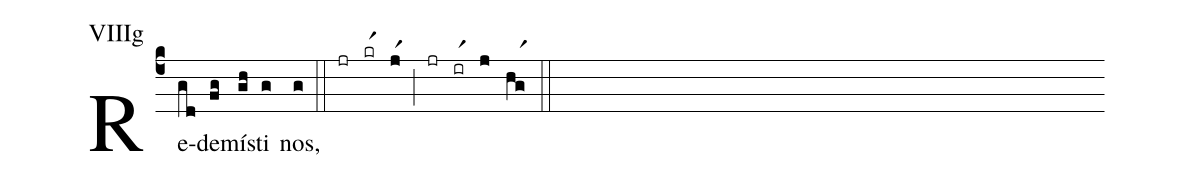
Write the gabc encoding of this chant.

annotation: VIIIg;
%%
(c4) Re(gd)de(fg)mí(gh)sti(g) nos,(g) (::) (jr)(krr1)(jr1)(;)(jr)(irr1)(j)(hgr1)(::)
